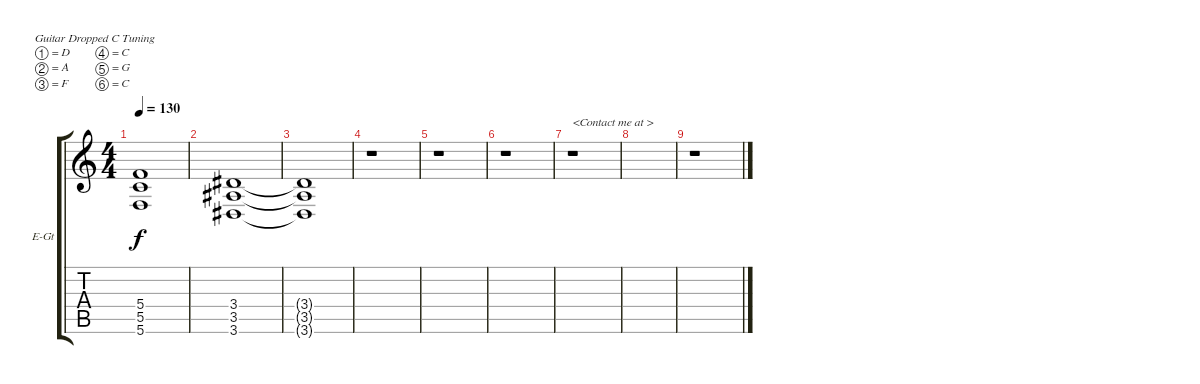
\bracketExtendMode groupsimilarinstruments
\firstSystemTrackNameOrientation horizontal
\otherSystemsTrackNameOrientation horizontal
\track ("Lead Guitar" "E-Gt") {instrument distortionguitar}
\staff {score tabs}
\tuning (D4 A3 F3 C3 G2 C2)
\ts (4 4)
\tempo 130
\clef g2
\ks c
(5.4{t} 5.5{t} 5.6{t}).1{dy f} |
(3.4 3.5 3.6).1 |
(3.4{t} 3.5{t} 3.6{t}).1 |
r.1 |
r.1 |
r.1 |
r.1{txt "<Contact me at >"} |
|
r.1
